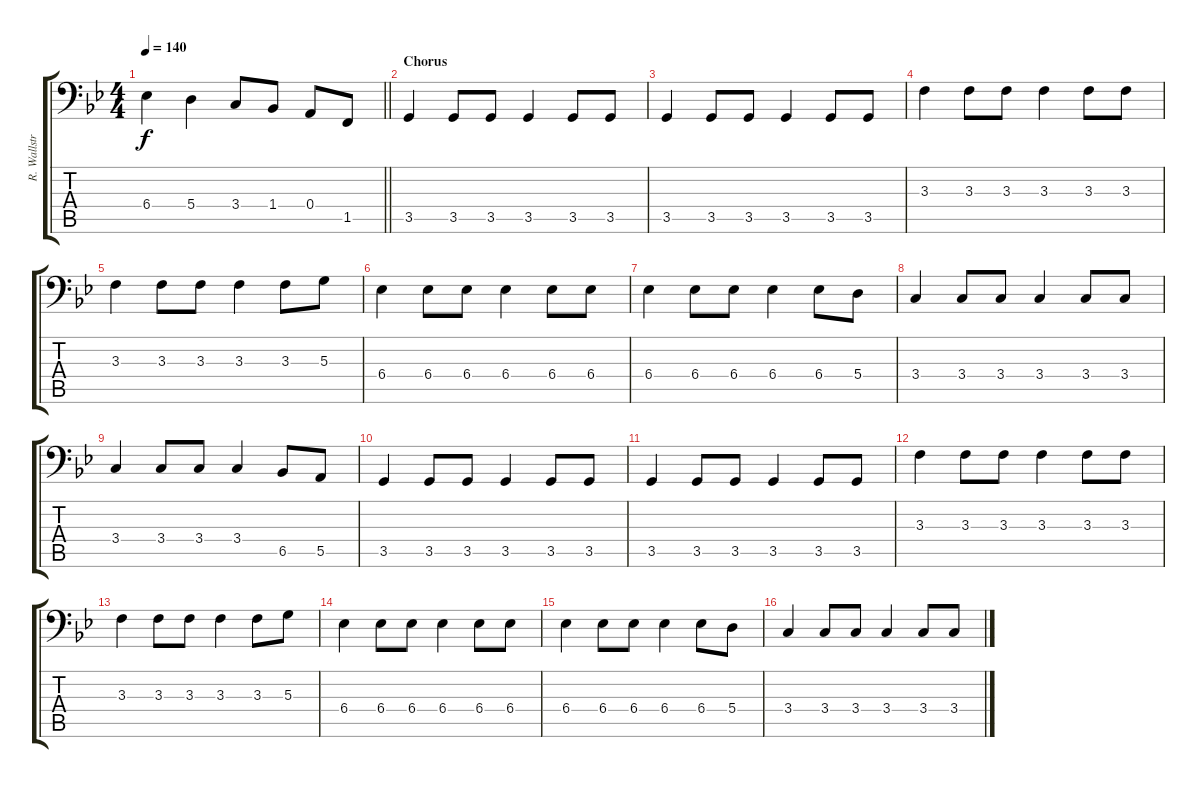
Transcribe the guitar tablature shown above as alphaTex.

\track ("R. Wallström (Bass)" "R. Wallstr") {instrument electricbassfinger}
\staff {score tabs}
\tuning (C3 G2 D2 A1 E1 B0) {hide}
\ts (4 4)
\tempo 140
\clef f4
\barLineRight lightlight
\ks gminor
6.4.4{dy f} 5.4.4 3.4.8 1.4.8 0.4.8 1.5.8 |
\section ("" "Chorus")
3.5.4 3.5.8 3.5.8 3.5.4 3.5.8 3.5.8 |
3.5.4 3.5.8 3.5.8 3.5.4 3.5.8 3.5.8 |
3.3.4 3.3.8 3.3.8 3.3.4 3.3.8 3.3.8 |
3.3.4 3.3.8 3.3.8 3.3.4 3.3.8 5.3.8 |
6.4.4 6.4.8 6.4.8 6.4.4 6.4.8 6.4.8 |
6.4.4 6.4.8 6.4.8 6.4.4 6.4.8 5.4.8 |
3.4.4 3.4.8 3.4.8 3.4.4 3.4.8 3.4.8 |
3.4.4 3.4.8 3.4.8 3.4.4 6.5.8 5.5.8 |
3.5.4 3.5.8 3.5.8 3.5.4 3.5.8 3.5.8 |
3.5.4 3.5.8 3.5.8 3.5.4 3.5.8 3.5.8 |
3.3.4 3.3.8 3.3.8 3.3.4 3.3.8 3.3.8 |
3.3.4 3.3.8 3.3.8 3.3.4 3.3.8 5.3.8 |
6.4.4 6.4.8 6.4.8 6.4.4 6.4.8 6.4.8 |
6.4.4 6.4.8 6.4.8 6.4.4 6.4.8 5.4.8 |
3.4.4 3.4.8 3.4.8 3.4.4 3.4.8 3.4.8
